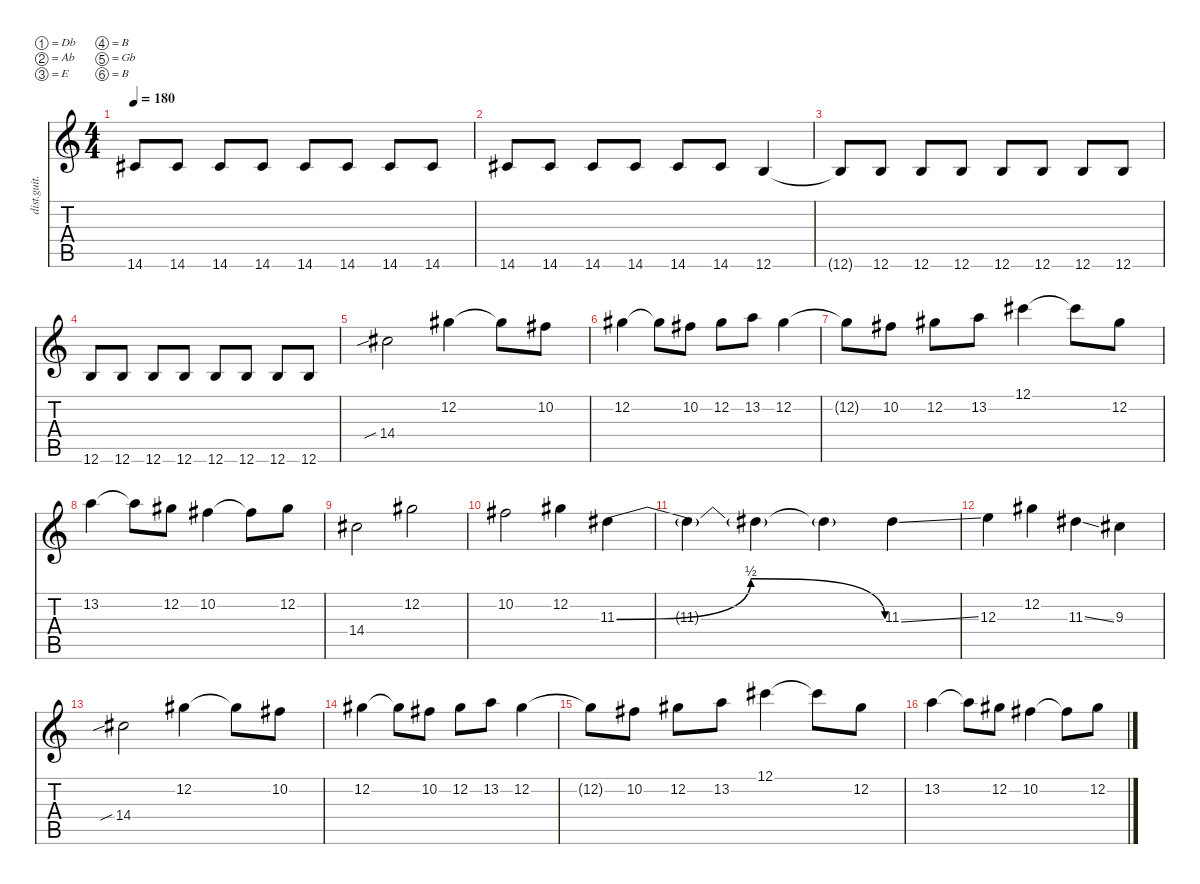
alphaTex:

\defaultSystemsLayout 4
\hideDynamics
\bracketExtendMode nobrackets
\otherSystemsTrackNameOrientation horizontal
\track ("Distortion Guitar" "dist.guit.") {instrument distortionguitar}
\staff {score tabs}
\tuning (Db4 Ab3 E3 B2 Gb2 B1)
\ts (4 4)
\tempo 180
\clef g2
\ks c
14.6{acc #}.8{dy mf beam Up} 14.6{acc #}.8{beam Up} 14.6{acc #}.8{beam Up} 14.6{acc #}.8{beam Up} 14.6{acc #}.8{beam Up} 14.6{acc #}.8{beam Up} 14.6{acc #}.8{beam Up} 14.6{acc #}.8{beam Up} |
14.6{acc #}.8{beam Up} 14.6{acc #}.8{beam Up} 14.6{acc #}.8{beam Up} 14.6{acc #}.8{beam Up} 14.6{acc #}.8{beam Up} 14.6{acc #}.8{beam Up} 12.6.4{beam Up} |
12.6{t}.8{beam Up} 12.6.8{beam Up} 12.6.8{beam Up} 12.6.8{beam Up} 12.6.8{beam Up} 12.6.8{beam Up} 12.6.8{beam Up} 12.6.8{beam Up} |
12.6.8{beam Up} 12.6.8{beam Up} 12.6.8{beam Up} 12.6.8{beam Up} 12.6.8{beam Up} 12.6.8{beam Up} 12.6.8{beam Up} 12.6.8{beam Up} |
14.4{sib acc #}.2{beam Down} 12.2{acc #}.4{beam Down} 12.2{t acc #}.8{beam Down} 10.2{acc #}.8{beam Down} |
12.2{acc #}.4{beam Down} 12.2{t acc #}.8{beam Down} 10.2{acc #}.8{beam Down} 12.2{acc #}.8{beam Down} 13.2.8{beam Down} 12.2{acc #}.4{beam Down} |
12.2{t acc #}.8{beam Down} 10.2{acc #}.8{beam Down} 12.2{acc #}.8{beam Down} 13.2.8{beam Down} 12.1{acc #}.4{beam Down} 12.1{t acc #}.8{beam Down} 12.2{acc #}.8{beam Down} |
13.2.4{beam Down} 13.2{t}.8{beam Down} 12.2{acc #}.8{beam Down} 10.2{acc #}.4{beam Down} 10.2{t acc #}.8{beam Down} 12.2{acc #}.8{beam Down} |
14.4{acc #}.2{beam Down} 12.2{acc #}.2{beam Down} |
10.2{acc #}.2{beam Down} 12.2{acc #}.4{beam Down} 11.3{be (bendrelease 0 0 10.2 2 20.4 2 30 0) acc #}.4{beam Down} |
11.3{t acc #}.4{beam Down} 11.3{t acc #}.4{beam Down} 11.3{t acc #}.4{beam Down} 11.3{ss acc #}.4{beam Down} |
12.3.4{beam Down} 12.2{acc #}.4{beam Down} 11.3{ss acc #}.4{beam Down} 9.3{acc #}.4{beam Down} |
14.4{sib acc #}.2{beam Down} 12.2{acc #}.4{beam Down} 12.2{t acc #}.8{beam Down} 10.2{acc #}.8{beam Down} |
12.2{acc #}.4{beam Down} 12.2{t acc #}.8{beam Down} 10.2{acc #}.8{beam Down} 12.2{acc #}.8{beam Down} 13.2.8{beam Down} 12.2{acc #}.4{beam Down} |
12.2{t acc #}.8{beam Down} 10.2{acc #}.8{beam Down} 12.2{acc #}.8{beam Down} 13.2.8{beam Down} 12.1{acc #}.4{beam Down} 12.1{t acc #}.8{beam Down} 12.2{acc #}.8{beam Down} |
13.2.4{beam Down} 13.2{t}.8{beam Down} 12.2{acc #}.8{beam Down} 10.2{acc #}.4{beam Down} 10.2{t acc #}.8{beam Down} 12.2{acc #}.8{beam Down}
